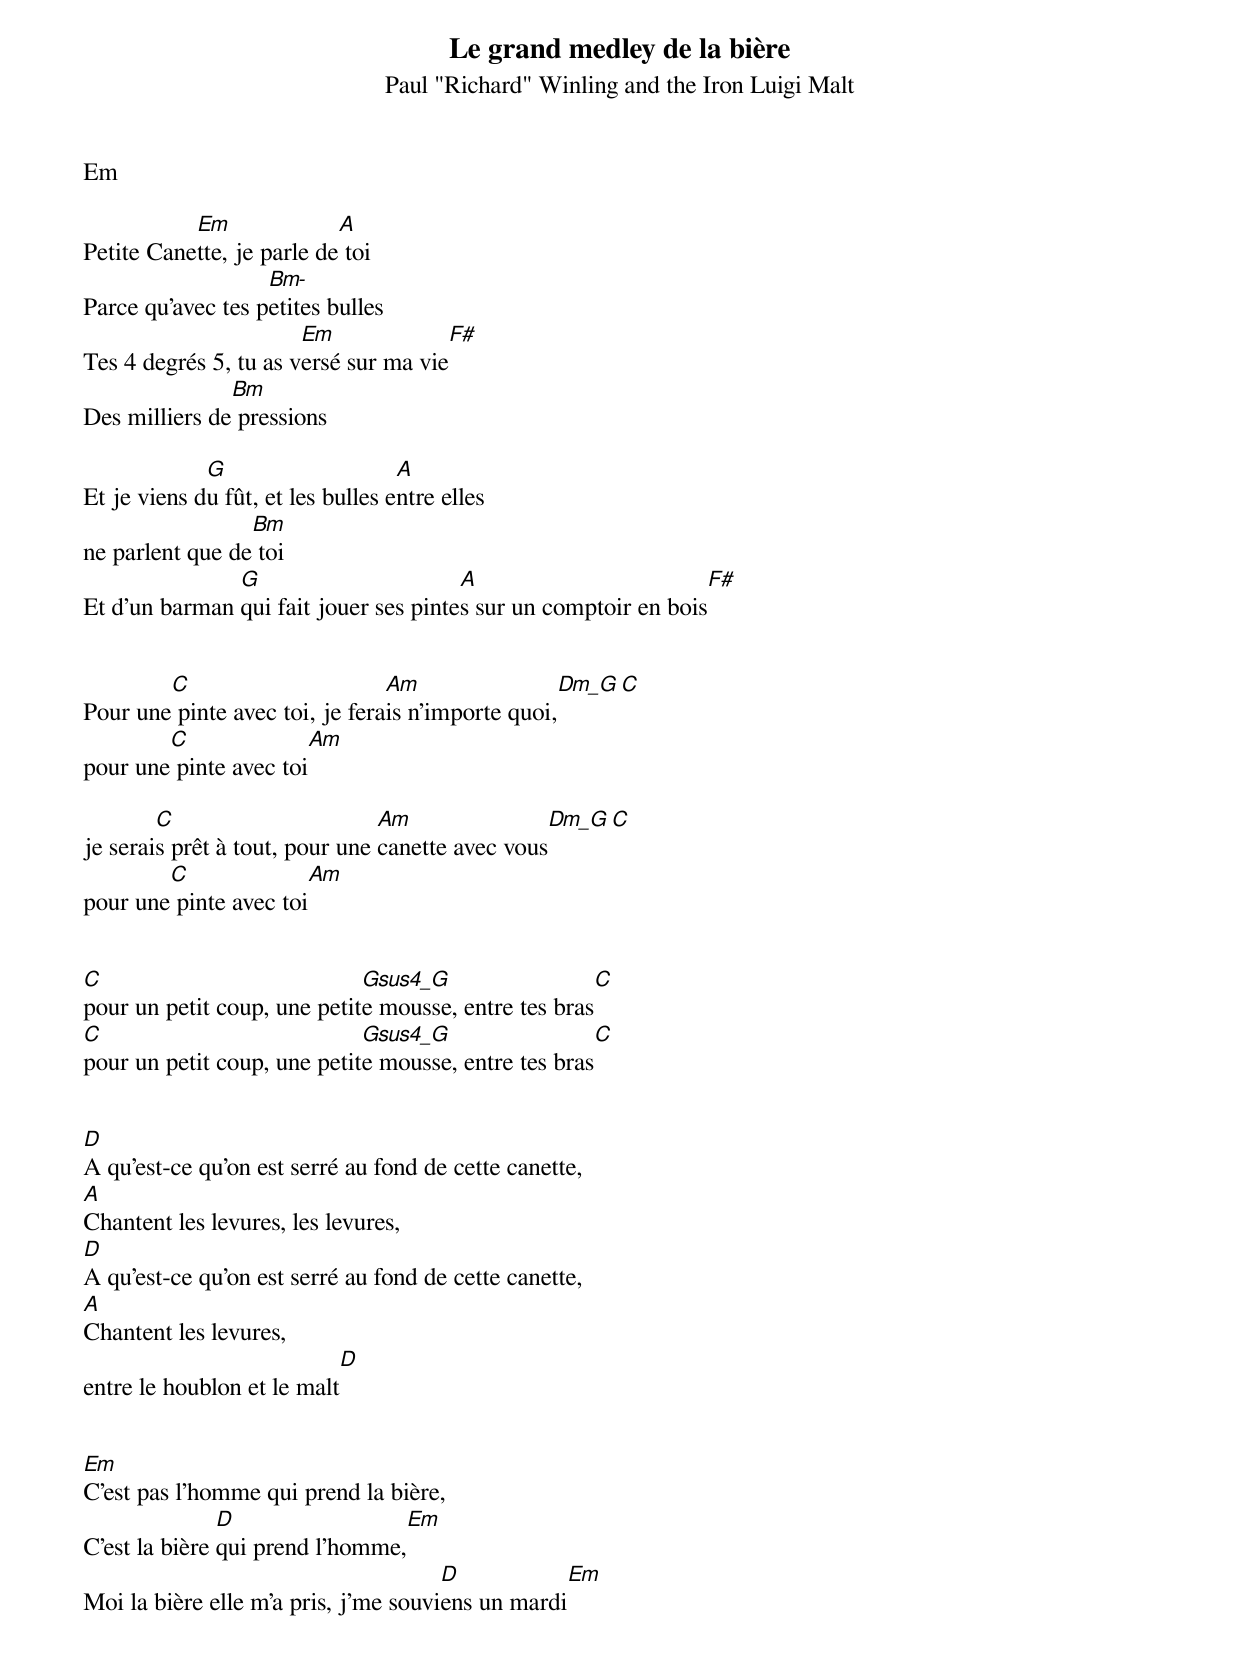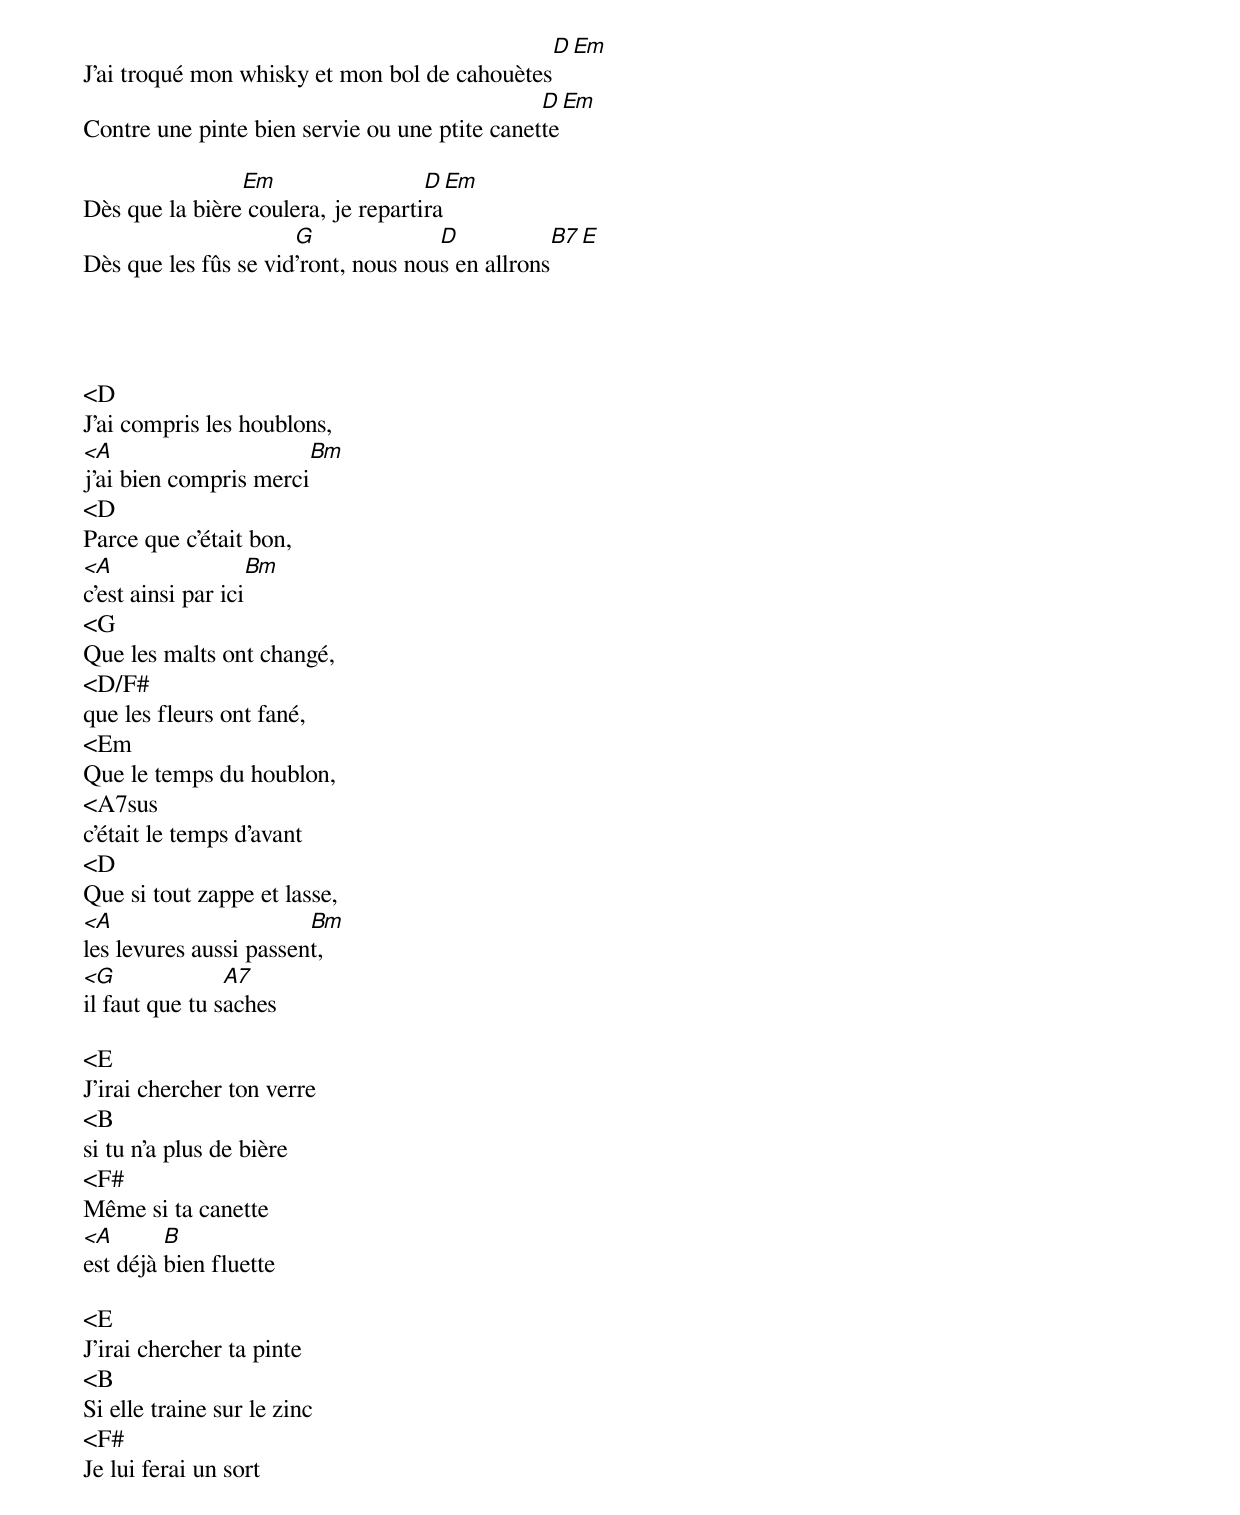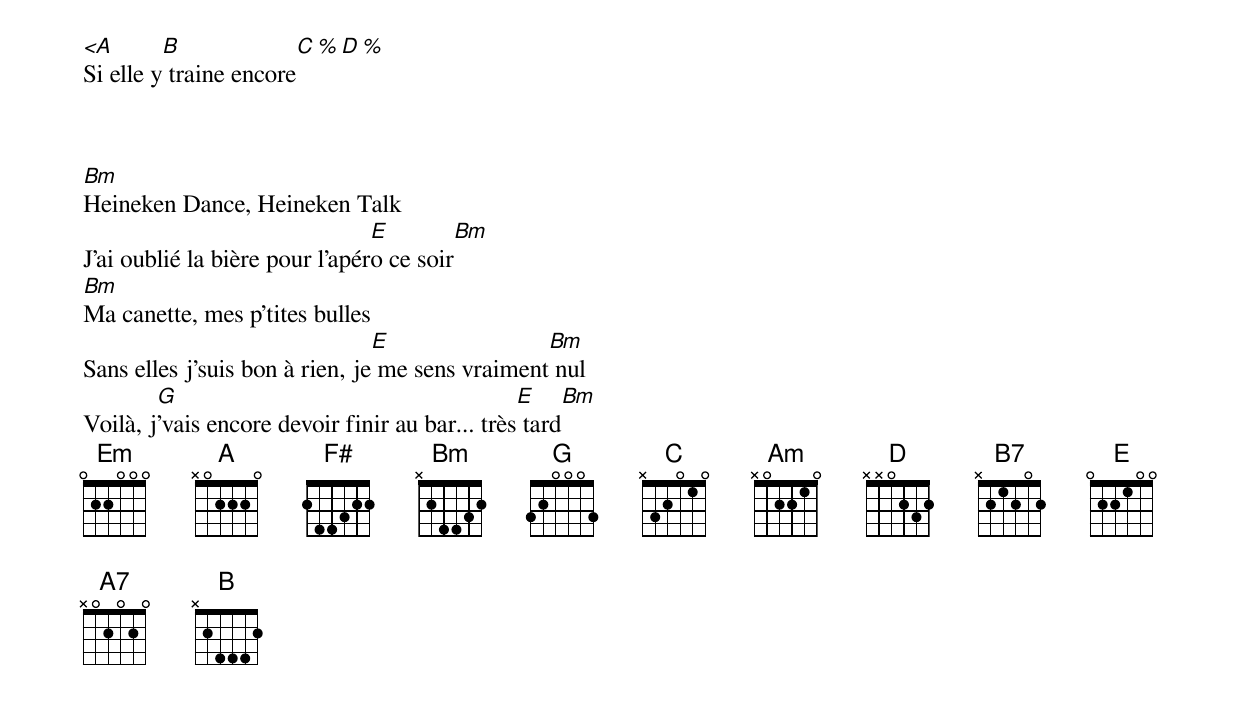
Le grand medley de la bière
Paul "Richard" Winling and the Iron Luigi Malt
Em

           Em              A
Petite Canette, je parle de toi
                   Bm-
Parce qu'avec tes petites bulles
                       Em                         F#
Tes 4 degrés 5, tu as versé sur ma vie
               Bm
Des milliers de pressions

             G                     A
Et je viens du fût, et les bulles entre elles
                 Bm
ne parlent que de toi
               G                       A                                                             F#
Et d'un barman qui fait jouer ses pintes sur un comptoir en bois


        C                       Am                           Dm_G         C
Pour une pinte avec toi, je ferais n'importe quoi,
        C                       Am
pour une pinte avec toi

        C                       Am                            Dm_G         C
je serais prêt à tout, pour une canette avec vous
        C                       Am
pour une pinte avec toi


C                            Gsus4_G                  C
pour un petit coup, une petite mousse, entre tes bras
C                            Gsus4_G                  C
pour un petit coup, une petite mousse, entre tes bras


D
A qu'est-ce qu'on est serré au fond de cette canette,
A
Chantent les levures, les levures,
D
A qu'est-ce qu'on est serré au fond de cette canette,
A
Chantent les levures,
				D
entre le houblon et le malt


Em
C'est pas l'homme qui prend la bière,
               D                         Em
C'est la bière qui prend l'homme,
                                      D                                   Em
Moi la bière elle m'a pris, j'me souviens un mardi
                                                     D                         Em
J'ai troqué mon whisky et mon bol de cahouètes
                                               D                            Em
Contre une pinte bien servie ou une ptite canette

                Em                  D                 Em
Dès que la bière coulera, je repartira
                      G              D                         B7        E
Dès que les fûs se vid'ront, nous nous en allrons




<D
J’ai compris les houblons,
<A                      Bm
j'ai bien compris merci
<D
Parce que c'était bon,
<A                 Bm
c'est ainsi par ici
<G
Que les malts ont changé,
<D/F#
que les fleurs ont fané,
<Em
Que le temps du houblon,
<A7sus
c'était le temps d'avant
<D
Que si tout zappe et lasse,
<A                      Bm
les levures aussi passent,
<G              A7
il faut que tu saches

<E
J'irai chercher ton verre
<B
si tu n'a plus de bière
<F#
Même si ta canette
<A       B
est déjà bien fluette

<E
J'irai chercher ta pinte
<B
Si elle traine sur le zinc
<F#
Je lui ferai un sort
<A       B                 C          %          D          %
Si elle y traine encore



Bm
Heineken Dance, Heineken Talk
                                E                Bm
J'ai oublié la bière pour l'apéro ce soir
Bm
Ma canette, mes p'tites bulles
                                E                Bm
Sans elles j'suis bon à rien, je me sens vraiment nul
        G                                       E                    Bm
Voilà, j'vais encore devoir finir au bar... très tard
